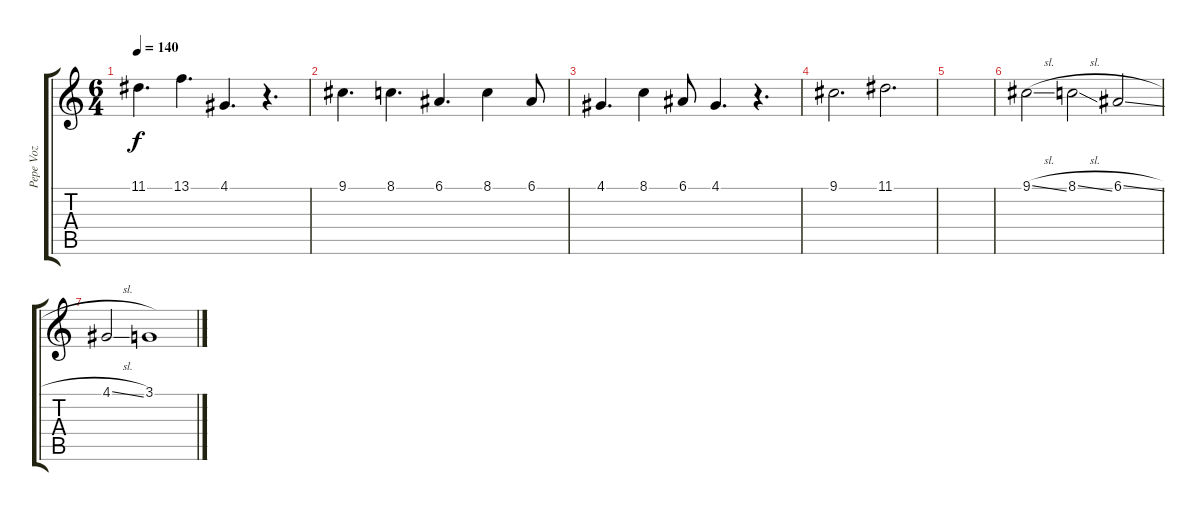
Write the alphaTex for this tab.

\track ("Pepe Voz" "Pepe Voz") {instrument altosax}
\staff {score tabs}
\tuning (E4 B3 G3 D3 A2 E2) {hide}
\ts (6 4)
\tempo 140
\clef g2
\ks c
11.1.4{d dy f} 13.1.4{d} 4.1.4{d} r.4{d} |
9.1.4{d} 8.1.4{d} 6.1.4{d} 8.1.4 6.1.8 |
4.1.4{d} 8.1.4 6.1.8 4.1.4{d} r.4{d} |
9.1.2{d} 11.1.2{d} |
|
9.1{sl}.2 8.1{sl}.2 6.1{sl}.2 |
4.1{sl}.2 3.1.1
